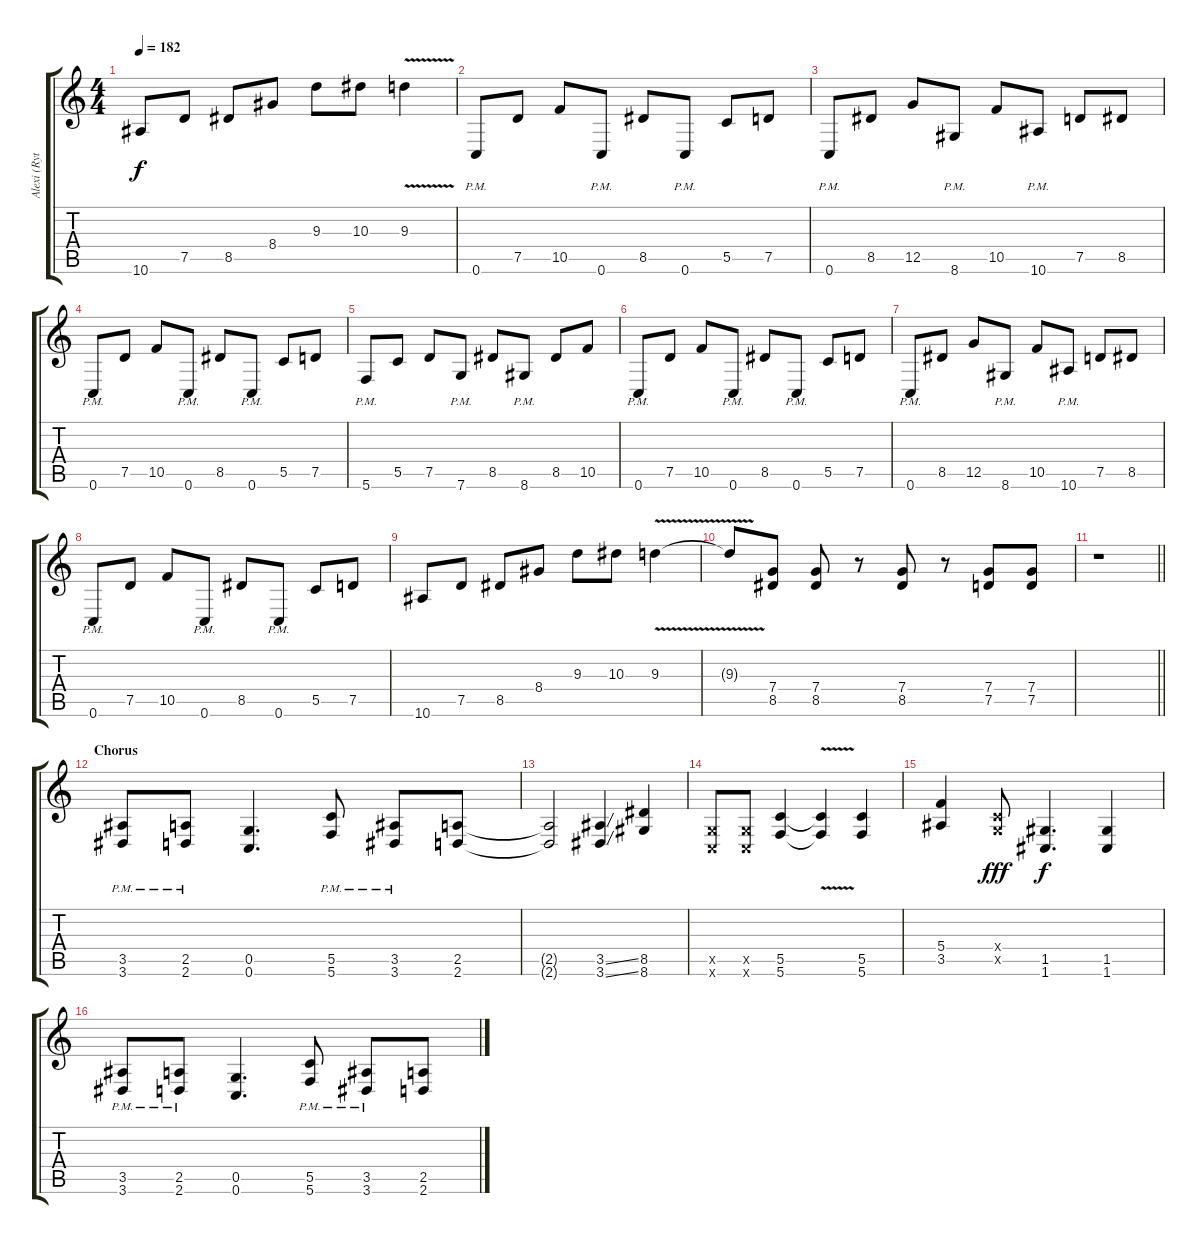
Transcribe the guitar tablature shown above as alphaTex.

\track ("Alexi (Rythm Guitar)" "Alexi (Ryt") {instrument overdrivenguitar}
\staff {score tabs}
\tuning (D4 A3 F3 C3 G2 C2) {hide}
\ts (4 4)
\tempo 182
\clef g2
\ks c
10.6.8{dy f volume 15} 7.5.8 8.5.8 8.4.8 9.3.8 10.3.8 9.3{v}.4 |
0.6{pm}.8 7.5.8 10.5.8 0.6{pm}.8 8.5.8 0.6{pm}.8 5.5.8 7.5.8 |
0.6{pm}.8 8.5.8 12.5.8 8.6{pm}.8 10.5.8 10.6{pm}.8 7.5.8 8.5.8 |
0.6{pm}.8 7.5.8 10.5.8 0.6{pm}.8 8.5.8 0.6{pm}.8 5.5.8 7.5.8 |
5.6{pm}.8 5.5.8 7.5.8 7.6{pm}.8 8.5.8 8.6{pm}.8 8.5.8 10.5.8 |
0.6{pm}.8 7.5.8 10.5.8 0.6{pm}.8 8.5.8 0.6{pm}.8 5.5.8 7.5.8 |
0.6{pm}.8 8.5.8 12.5.8 8.6{pm}.8 10.5.8 10.6{pm}.8 7.5.8 8.5.8 |
0.6{pm}.8 7.5.8 10.5.8 0.6{pm}.8 8.5.8 0.6{pm}.8 5.5.8 7.5.8 |
10.6.8 7.5.8 8.5.8 8.4.8 9.3.8 10.3.8 9.3{v}.4 |
9.3{t}.8 (7.4 8.5).8 (7.4 8.5).8 r.8 (7.4 8.5).8 r.8 (7.4 7.5).8 (7.4 7.5).8 |
\barLineRight lightlight
r.1 |
\section ("" "Chorus")
(3.5{pm} 3.6{pm}).8{volume 13 balance 3 instrument overdrivenguitar} (2.5{pm} 2.6{pm}).8 (0.5 0.6).4{d} (5.5{pm} 5.6{pm}).8 (3.5{pm} 3.6{pm}).8 (2.5 2.6).8 |
(2.5{t} 2.6{t}).2 (3.5{ss} 3.6{ss}).4 (8.5 8.6).4 |
(0.5{x} 0.6{x}).8 (0.5{x} 0.6{x}).8 (5.5 5.6).4 (5.5{v t} 5.6{v t}).4 (5.5 5.6).4 |
(5.4 3.5).4 (0.4{x} 0.5{x}).8{dy fff} (1.5 1.6).4{d dy f} (1.5 1.6).4 |
(3.5{pm} 3.6{pm}).8 (2.5{pm} 2.6{pm}).8 (0.5 0.6).4{d} (5.5{pm} 5.6{pm}).8 (3.5{pm} 3.6{pm}).8 (2.5 2.6).8
